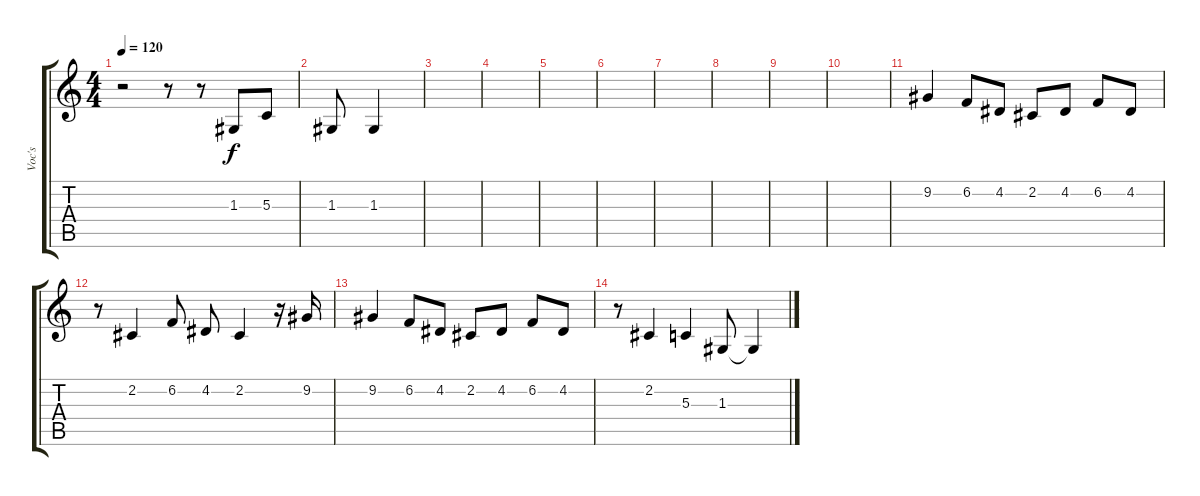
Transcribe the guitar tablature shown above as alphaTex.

\track ("Voc's" "Voc's") {instrument tenorsax}
\staff {score tabs}
\tuning (E4 B3 G3 D3 A2 E2) {hide}
\ts (4 4)
\tempo 120
\clef g2
\ks c
r.2{dy f} r.8 r.8 1.3.8 5.3.8 |
1.3.8 1.3.4 |
|
|
|
|
|
|
|
|
9.2.4 6.2.8 4.2.8 2.2.8 4.2.8 6.2.8 4.2.8 |
r.8 2.2.4 6.2.8 4.2.8 2.2.4 r.16 9.2.16 |
9.2.4 6.2.8 4.2.8 2.2.8 4.2.8 6.2.8 4.2.8 |
r.8 2.2.4 5.3.4 1.3.8 1.3{t}.4
